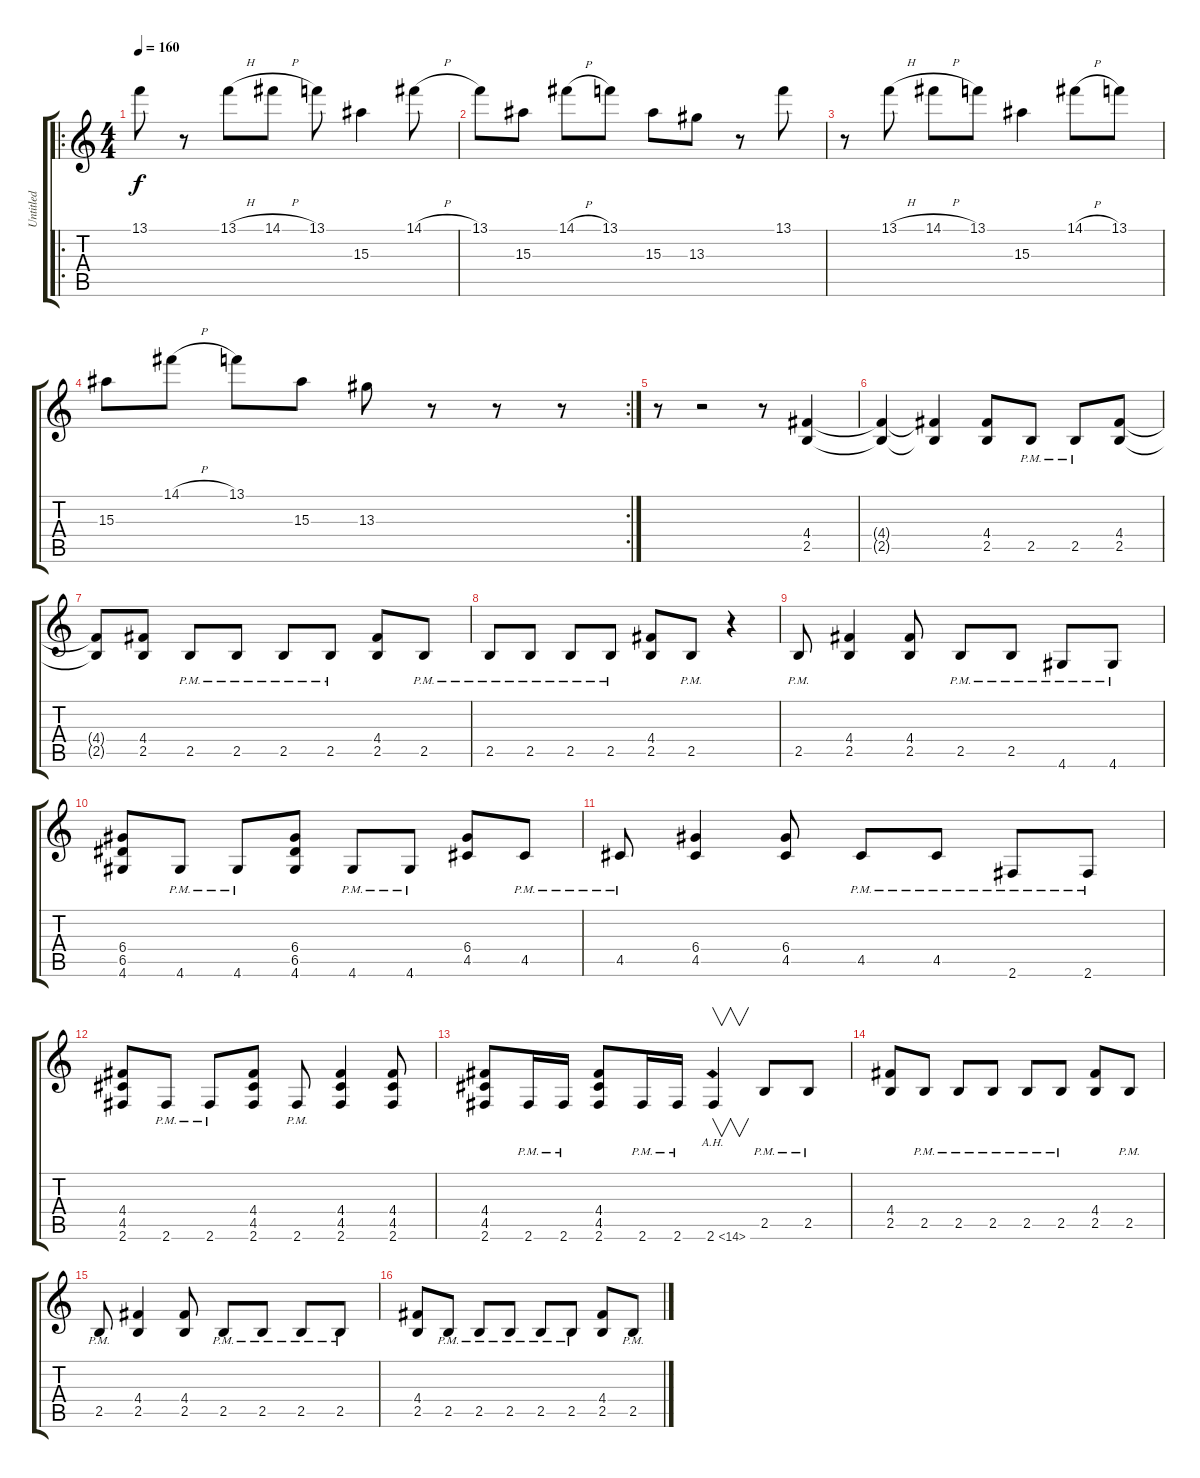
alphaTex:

\track ("Untitled" "Untitled") {instrument distortionguitar}
\staff {score tabs}
\tuning (E4 B3 G3 D3 A2 E2) {hide}
\ro
\ts (4 4)
\tempo 160
\clef g2
\ks c
13.1.8{dy f instrument distortionguitar} r.8 13.1{h}.8 14.1{h}.8 13.1.8 15.3.4 14.1{h}.8 |
13.1.8 15.3.8 14.1{h}.8 13.1.8 15.3.8 13.3.8 r.8 13.1.8 |
r.8 13.1{h}.8 14.1{h}.8 13.1.8 15.3.4 14.1{h}.8 13.1.8 |
\rc 2
15.3.8 14.1{h}.8 13.1.8 15.3.8 13.3.8 r.8 r.8 r.8 |
r.8 r.2 r.8 (4.4 2.5).4 |
(4.4{t} 2.5{t}).4 (4.4{t} 2.5{t}).4 (4.4 2.5).8 2.5{pm}.8 2.5{pm}.8 (4.4 2.5).8 |
(4.4{t} 2.5{t}).8 (4.4 2.5).8 2.5{pm}.8 2.5{pm}.8 2.5{pm}.8 2.5{pm}.8 (4.4 2.5).8 2.5{pm}.8 |
2.5{pm}.8 2.5{pm}.8 2.5{pm}.8 2.5{pm}.8 (4.4 2.5).8 2.5{pm}.8 r.4 |
2.5{pm}.8 (4.4 2.5).4 (4.4 2.5).8 2.5{pm}.8 2.5{pm}.8 4.6{pm}.8 4.6{pm}.8 |
(6.4 6.5 4.6).8 4.6{pm}.8 4.6{pm}.8 (6.4 6.5 4.6).8 4.6{pm}.8 4.6{pm}.8 (6.4 4.5).8 4.5{pm}.8 |
4.5{pm}.8 (6.4 4.5).4 (6.4 4.5).8 4.5{pm}.8 4.5{pm}.8 2.6{pm}.8 2.6{pm}.8 |
(4.4 4.5 2.6).8 2.6{pm}.8 2.6{pm}.8 (4.4 4.5 2.6).8 2.6{pm}.8 (4.4 4.5 2.6).4 (4.4 4.5 2.6).8 |
(4.4 4.5 2.6).8 2.6{pm}.16 2.6{pm}.16 (4.4 4.5 2.6).8 2.6{pm}.16 2.6{pm}.16 2.6{ah 12}.4{v} 2.5{pm}.8 2.5{pm}.8 |
(4.4 2.5).8 2.5{pm}.8 2.5{pm}.8 2.5{pm}.8 2.5{pm}.8 2.5{pm}.8 (4.4 2.5).8 2.5{pm}.8 |
2.5{pm}.8 (4.4 2.5).4 (4.4 2.5).8 2.5{pm}.8 2.5{pm}.8 2.5{pm}.8 2.5{pm}.8 |
(4.4 2.5).8 2.5{pm}.8 2.5{pm}.8 2.5{pm}.8 2.5{pm}.8 2.5{pm}.8 (4.4 2.5).8 2.5{pm}.8
